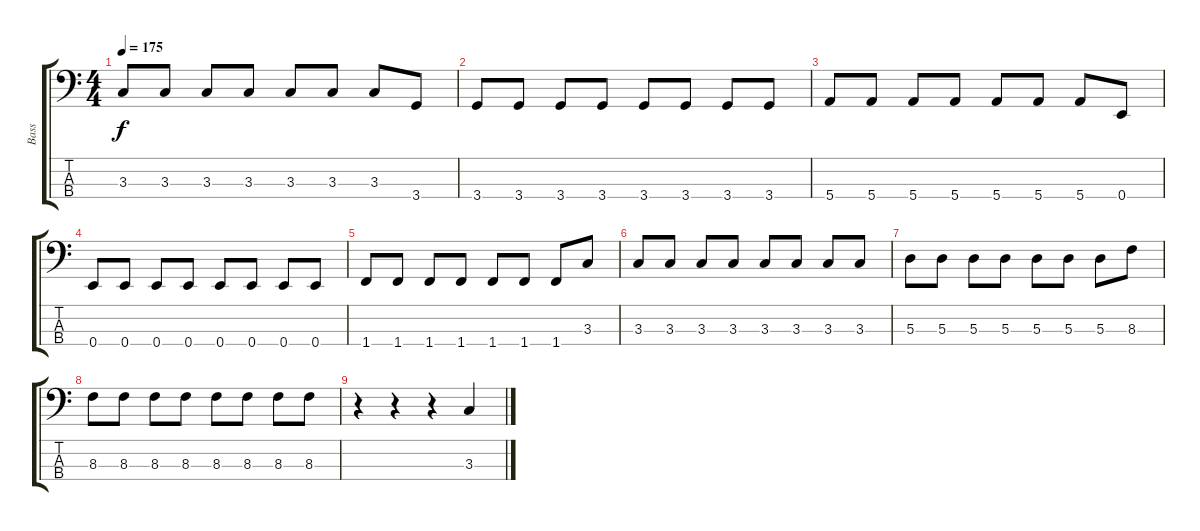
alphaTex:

\track ("Bass" "Bass") {instrument electricbassfinger}
\staff {score tabs}
\tuning (G2 D2 A1 E1) {hide}
\ts (4 4)
\tempo 175
\clef f4
\ks c
3.3.8{dy f} 3.3.8 3.3.8 3.3.8 3.3.8 3.3.8 3.3.8 3.4.8 |
3.4.8 3.4.8 3.4.8 3.4.8 3.4.8 3.4.8 3.4.8 3.4.8 |
5.4.8 5.4.8 5.4.8 5.4.8 5.4.8 5.4.8 5.4.8 0.4.8 |
0.4.8 0.4.8 0.4.8 0.4.8 0.4.8 0.4.8 0.4.8 0.4.8 |
1.4.8 1.4.8 1.4.8 1.4.8 1.4.8 1.4.8 1.4.8 3.3.8 |
3.3.8 3.3.8 3.3.8 3.3.8 3.3.8 3.3.8 3.3.8 3.3.8 |
5.3.8 5.3.8 5.3.8 5.3.8 5.3.8 5.3.8 5.3.8 8.3.8 |
8.3.8 8.3.8 8.3.8 8.3.8 8.3.8 8.3.8 8.3.8 8.3.8 |
r.4 r.4 r.4 3.3.4
